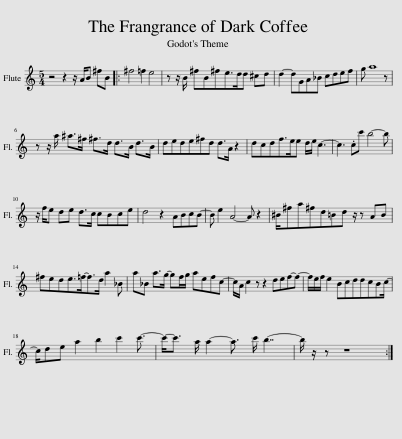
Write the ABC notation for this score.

X:1
L:1/8
M:5/4
I:linebreak $
K:C
V:1 treble
V:1
 z4 z2 z/ A/B ^fB |: ^f4 =f2 e4 | z z/ B/ ^fB^fe>dd ^cd | d2- dGA_B cdef | g a8 z |$ %5
 z z/ a/ ^a>^f ^f>d d>B d>B | dede^fd d>A z2 | dcdf>ee d/e/ c3- | c3 .cc' b4- b |$ z/ f/e de d>c cBce | %10
 d4 z2 ABcB- | B e2 A4- A z2 | ^B/^fa^fd=Bd z/ z AB |$ ^fede>=f-f>d a2 _B | a_B a>g- gf/g/ aefc- | %15
 c/A/ c2 z z2 def-f- | f/e/f/ e2 BcddcBc/- |$ c/de a2 b2 c'2 c'3/2- | c'-<c' a/ a2- a3/2 c'/ b7/2- | b/ z/ z z8 :| %20
